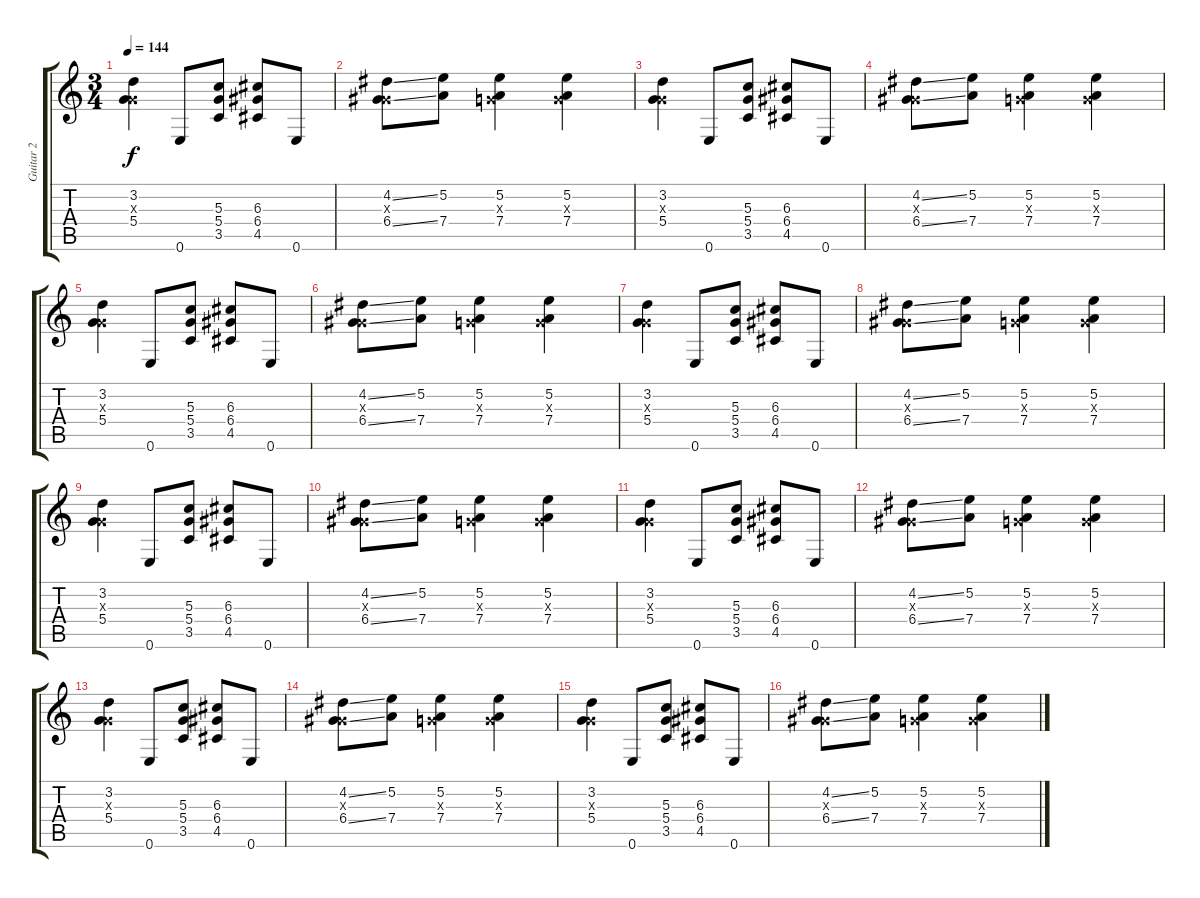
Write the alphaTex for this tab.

\track ("Guitar 2" "Guitar 2") {instrument distortionguitar}
\staff {score tabs}
\tuning (E4 B3 G3 D3 A2 E2) {hide}
\ts (3 4)
\tempo 144
\clef g2
\ks c
(3.2 0.3{x} 5.4).4{dy f} 0.6.8 (5.3 5.4 3.5).8 (6.3 6.4 4.5).8 0.6.8 |
(4.2{ss} 0.3{x} 6.4{ss}).8 (5.2 7.4).8 (5.2 0.3{x} 7.4).4 (5.2 0.3{x} 7.4).4 |
(3.2 0.3{x} 5.4).4 0.6.8 (5.3 5.4 3.5).8 (6.3 6.4 4.5).8 0.6.8 |
(4.2{ss} 0.3{x} 6.4{ss}).8 (5.2 7.4).8 (5.2 0.3{x} 7.4).4 (5.2 0.3{x} 7.4).4 |
(3.2 0.3{x} 5.4).4 0.6.8 (5.3 5.4 3.5).8 (6.3 6.4 4.5).8 0.6.8 |
(4.2{ss} 0.3{x} 6.4{ss}).8 (5.2 7.4).8 (5.2 0.3{x} 7.4).4 (5.2 0.3{x} 7.4).4 |
(3.2 0.3{x} 5.4).4 0.6.8 (5.3 5.4 3.5).8 (6.3 6.4 4.5).8 0.6.8 |
(4.2{ss} 0.3{x} 6.4{ss}).8 (5.2 7.4).8 (5.2 0.3{x} 7.4).4 (5.2 0.3{x} 7.4).4 |
(3.2 0.3{x} 5.4).4 0.6.8 (5.3 5.4 3.5).8 (6.3 6.4 4.5).8 0.6.8 |
(4.2{ss} 0.3{x} 6.4{ss}).8 (5.2 7.4).8 (5.2 0.3{x} 7.4).4 (5.2 0.3{x} 7.4).4 |
(3.2 0.3{x} 5.4).4 0.6.8 (5.3 5.4 3.5).8 (6.3 6.4 4.5).8 0.6.8 |
(4.2{ss} 0.3{x} 6.4{ss}).8 (5.2 7.4).8 (5.2 0.3{x} 7.4).4 (5.2 0.3{x} 7.4).4 |
(3.2 0.3{x} 5.4).4 0.6.8 (5.3 5.4 3.5).8 (6.3 6.4 4.5).8 0.6.8 |
(4.2{ss} 0.3{x} 6.4{ss}).8 (5.2 7.4).8 (5.2 0.3{x} 7.4).4 (5.2 0.3{x} 7.4).4 |
(3.2 0.3{x} 5.4).4 0.6.8 (5.3 5.4 3.5).8 (6.3 6.4 4.5).8 0.6.8 |
(4.2{ss} 0.3{x} 6.4{ss}).8 (5.2 7.4).8 (5.2 0.3{x} 7.4).4 (5.2 0.3{x} 7.4{ss}).4
